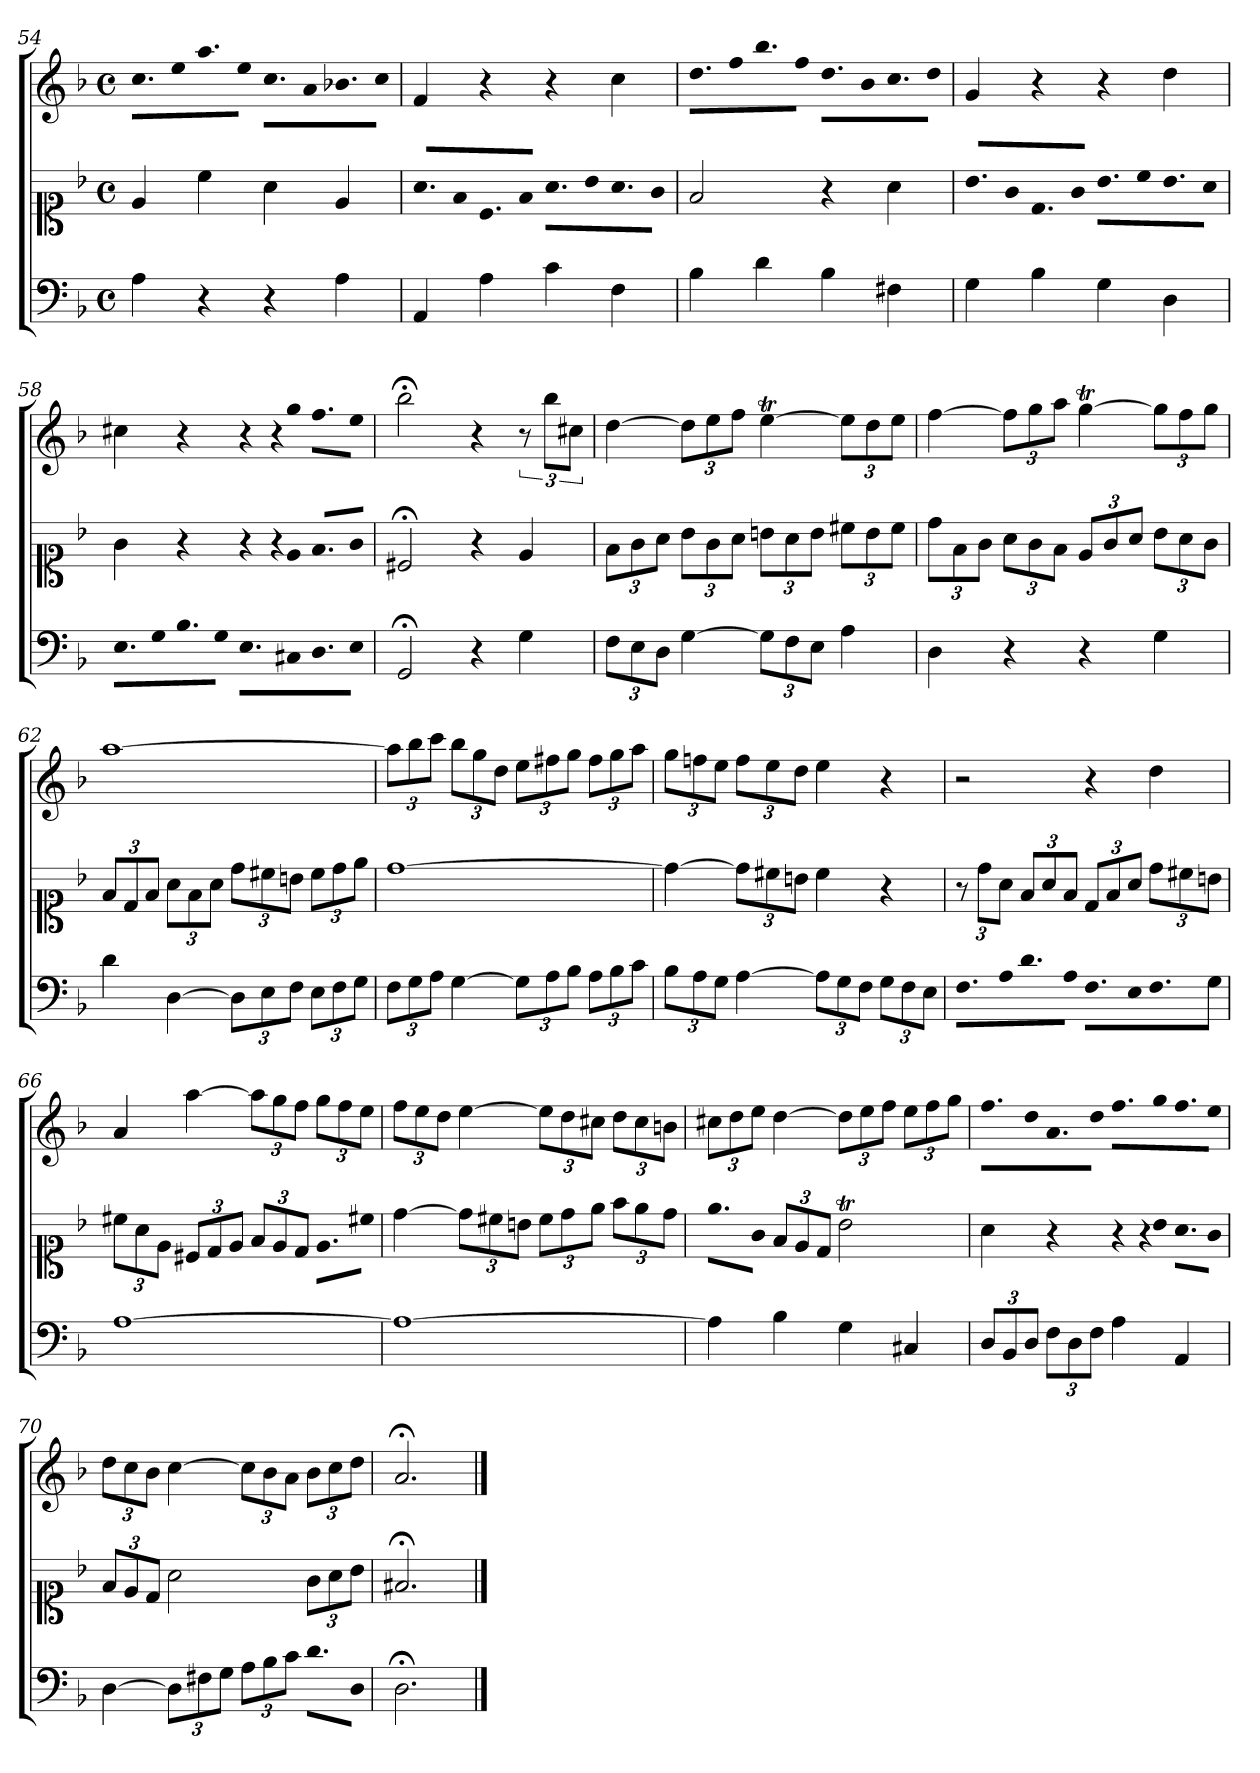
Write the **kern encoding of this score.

**kern	**kern	**kern
*part1	*part1	*part1
*staff3	*staff2	*staff1
*clefF4	*clefC1	*clefG2
*k[b-]	*k[b-]	*k[b-]
*d:	*d:	*d:
*M2/2	*M2/2	*M2/2
*met(c)	*met(c)	*met(c)
*	*	*Xtuplet
=54	=54	=54
!	!	!LO:N:vis=8.
4A	4e	6ccL
!	!	!LO:N:vis=16
.	.	12eeK
!	!	!LO:N:vis=8.
4r	4cc	6aa
!	!	!LO:N:vis=16
.	.	12eeJk
!	!	!LO:N:vis=8.
4r	4a	6ccL
!	!	!LO:N:vis=16
.	.	12aK
!	!	!LO:N:vis=8.
4A	4e	6b-X
!	!	!LO:N:vis=16
.	.	12ccJk
=55	=55	=55
*	*Xtuplet	*
!	!LO:N:vis=8.	!
4AA	6aL	4f
!	!LO:N:vis=16	!
.	12fK	.
!	!LO:N:vis=8.	!
4A	6c	4r
!	!LO:N:vis=16	!
.	12fJk	.
!	!LO:N:vis=8.	!
4c	6aL	4r
!	!LO:N:vis=16	!
.	12b-K	.
!	!LO:N:vis=8.	!
4F	6a	4cc
!	!LO:N:vis=16	!
.	12gJk	.
=56	=56	=56
!	!	!LO:N:vis=8.
4B-	2f	6ddL
!	!	!LO:N:vis=16
.	.	12ffK
!	!	!LO:N:vis=8.
4d	.	6bb-
!	!	!LO:N:vis=16
.	.	12ffJk
!	!	!LO:N:vis=8.
4B-	4r	6ddL
!	!	!LO:N:vis=16
.	.	12b-K
!	!	!LO:N:vis=8.
4F#X	4a	6cc
!	!	!LO:N:vis=16
.	.	12ddJk
=57	=57	=57
!	!LO:N:vis=8.	!
4G	6b-L	4g
!	!LO:N:vis=16	!
.	12gK	.
!	!LO:N:vis=8.	!
4B-	6d	4r
!	!LO:N:vis=16	!
.	12gJk	.
!	!LO:N:vis=8.	!
4G	6b-L	4r
!	!LO:N:vis=16	!
.	12ccK	.
!	!LO:N:vis=8.	!
4D	6b-	4dd
!	!LO:N:vis=16	!
.	12aJk	.
=58	=58	=58
*Xtuplet	*	*
!LO:N:vis=8.	!	!
6EL	4g	4cc#X
!LO:N:vis=16	!	!
12GK	.	.
!LO:N:vis=8.	!	!
6B-	4r	4r
!LO:N:vis=16	!	!
12GJk	.	.
!LO:N:vis=8.	!LO:N:vis=8	!LO:N:vis=8
6EL	12.r	12.r
!	!LO:N:vis=16	!LO:N:vis=16
.	24r	24r
!LO:N:vis=16	!LO:N:vis=16	!LO:N:vis=16
12C#XK	12e	12gg
!LO:N:vis=8.	!LO:N:vis=8.	!LO:N:vis=8.
6D	6fL	6ffL
!LO:N:vis=16	!LO:N:vis=16	!LO:N:vis=16
12EJk	12gJk	12eeJk
=59	=59	=59
2GG;<	2c#X;<	2bb-;<
4r	4r	4r
*	*	*tuplet
4G	4e	12r
.	.	12bb-L
.	.	12cc#XJ
=60	=60	=60
*tuplet	*	*
*Xbrackettup	*tuplet	*
*	*Xbrackettup	*
12FL	12fL	[4dd
12E	12g	.
12DJ	12aJ	.
[4G	12b-L	12ddL]
.	12g	12ee
.	12aJ	12ffJ
12GL]	12bnL	[4eet
12F	12a	.
12EJ	12bJ	.
4A	12cc#XL	12eeL]
.	12b	12dd
.	12cc#J	12eeJ
=61	=61	=61
4D	12ddL	[4ff
.	12f	.
.	12gJ	.
4r	12aL	12ffL]
.	12g	12gg
.	12fJ	12aaJ
4r	12eL	[4ggT
.	12g	.
.	12aJ	.
4G	12b-L	12ggL]
.	12a	12ff
.	12gJ	12ggJ
=62	=62	=62
4d	12fL	[1aa
.	12d	.
.	12fJ	.
[4D	12aL	.
.	12f	.
.	12aJ	.
12DL]	12ddL	.
12E	12cc#X	.
12FJ	12bnJ	.
12EL	12cc#L	.
12F	12dd	.
12GJ	12eeJ	.
=63	=63	=63
12FL	[1dd	12aaL]
12G	.	12bb-
12AJ	.	12cccJ
[4G	.	12bb-L
.	.	12gg
.	.	12ddJ
12GL]	.	12eeL
12A	.	12ff#X
12B-J	.	12ggJ
12AL	.	12ff#L
12B-	.	12gg
12cJ	.	12aaJ
=64	=64	=64
12B-L	4dd_	12ggL
12A	.	12ffn
12GJ	.	12eeJ
[4A	12ddL]	12ffL
.	12cc#X	12ee
.	12bnJ	12ddJ
12AL]	4cc#	4ee
12G	.	.
12FJ	.	.
12GL	4r	4r
12F	.	.
12EJ	.	.
=65	=65	=65
*Xtuplet	*	*
!LO:N:vis=8.	!	!
6FL	12r	2r
.	12ddL	.
!LO:N:vis=16	!	!
12AK	12aJ	.
!LO:N:vis=8.	!	!
6d	12f/L	.
.	12a/	.
!LO:N:vis=16	!	!
12AJk	12f/J	.
!LO:N:vis=8.	!	!
6FL	12dL	4r
.	12f	.
!LO:N:vis=16	!	!
12EK	12aJ	.
!LO:N:vis=8.	!	!
6F	12ddL	4dd
.	12cc#X	.
12GJ	12bnJ	.
=66	=66	=66
[1A	12cc#XL	4a
.	12a	.
.	12eJ	.
.	12c#XL	[4aa
.	12d	.
.	12eJ	.
.	12fL	12aaL]
.	12e	12gg
.	12dJ	12ffJ
*	*Xtuplet	*
!	!LO:N:vis=8.	!
.	6eL	12ggL
.	.	12ff
!	!LO:N:vis=16	!
.	12cc#XJk	12eeJ
=67	=67	=67
1A_	[4dd	12ffL
.	.	12ee
.	.	12ddJ
*	*tuplet	*
.	12ddL]	[4ee
.	12cc#X	.
.	12bnJ	.
.	12cc#L	12eeL]
.	12dd	12dd
.	12eeJ	12cc#XJ
.	12ffL	12ddL
.	12ee	12cc#
.	12ddJ	12bnJ
=68	=68	=68
*	*Xtuplet	*
!	!LO:N:vis=8.	!
4A]	6eeL	12cc#XL
.	.	12dd
!	!LO:N:vis=16	!
.	12gJk	12eeJ
*	*tuplet	*
4B-	12fL	[4dd
.	12e	.
.	12dJ	.
4G	2b-T	12ddL]
.	.	12ee
.	.	12ffJ
4C#X	.	12eeL
.	.	12ff
.	.	12ggJ
=69	=69	=69
*tuplet	*	*Xtuplet
!	!	!LO:N:vis=8.
12DL	4a	6ffL
12BB-	.	.
!	!	!LO:N:vis=16
12DJ	.	12ddK
!	!	!LO:N:vis=8.
12FL	4r	6a
12D	.	.
!	!	!LO:N:vis=16
12FJ	.	12ddJk
*	*Xtuplet	*
!	!LO:N:vis=8	!LO:N:vis=8.
4A	12.r	6ffL
!	!LO:N:vis=16	!
.	24r	.
!	!LO:N:vis=16	!LO:N:vis=16
.	12b-	12ggK
!	!LO:N:vis=8.	!LO:N:vis=8.
4AA	6aL	6ff
!	!LO:N:vis=16	!LO:N:vis=16
.	12gJk	12eeJk
=70	=70	=70
*	*tuplet	*tuplet
[4D	12fL	12ddL
.	12e	12cc
.	12dJ	12b-J
12DL]	2a	[4cc
12F#X	.	.
12GJ	.	.
12AL	.	12ccL]
12B-	.	12b-
12cJ	.	12aJ
*Xtuplet	*	*
!LO:N:vis=8.	!	!
6dL	12gL	12b-L
.	12a	12cc
!LO:N:vis=16	!	!
12DJk	12b-J	12ddJ
=71	=71	=71
2.D;<	2.f#X;<	2.a;<
==	==	==
*-	*-	*-
